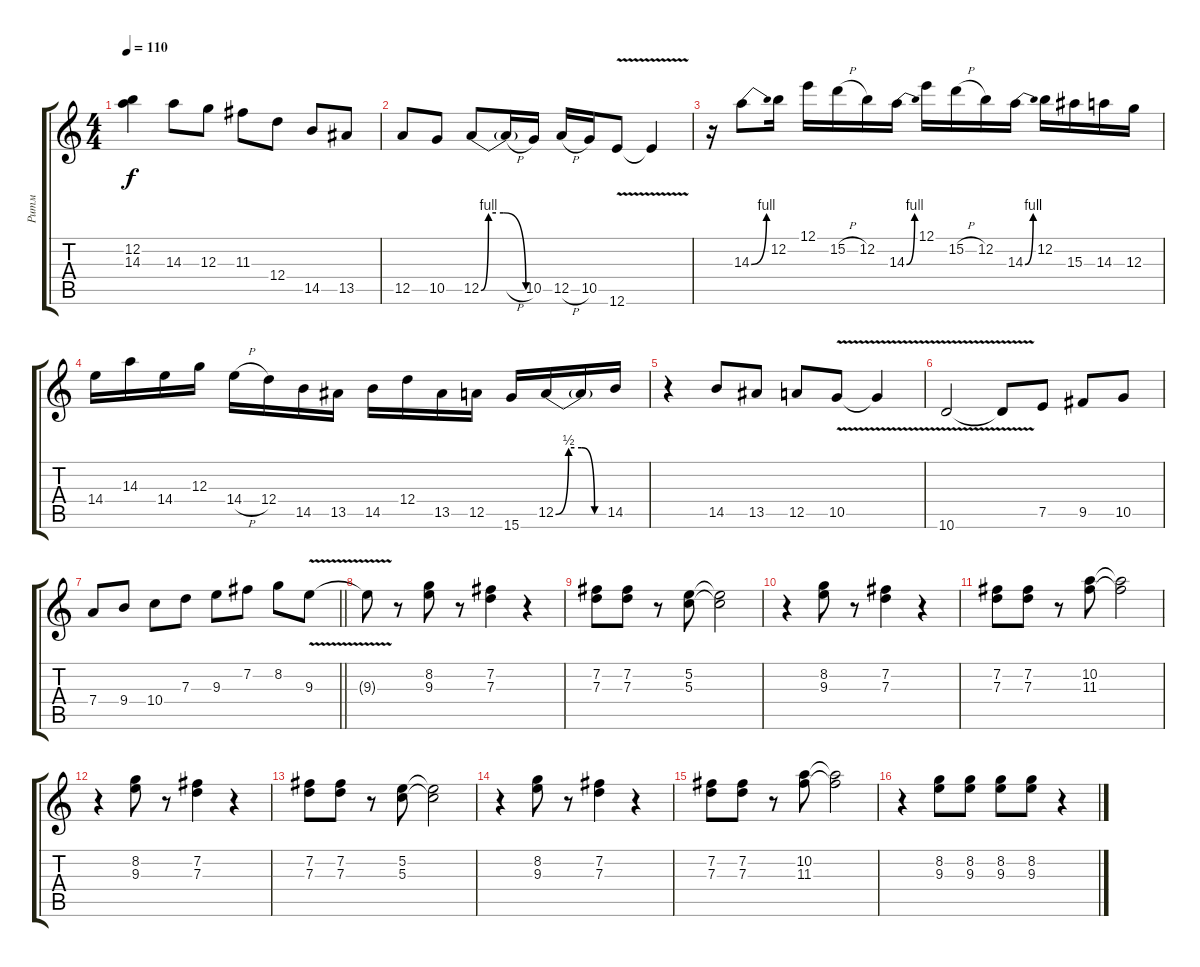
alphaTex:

\track ("Ритм" "Ритм") {instrument distortionguitar}
\staff {score tabs}
\tuning (E4 B3 G3 D3 A2 E2) {hide}
\ts (4 4)
\tempo 110
\clef g2
\ks c
(12.2{t} 14.3{t}).4{dy f} 14.3.8 12.3.8 11.3.8 12.4.8 14.5.8 13.5.8 |
12.5.8 10.5.8 12.5{be (custom 0 0 10 4 20 4 30 4 60 0)}.8 12.5{h t}.16 10.5.16 12.5{h}.16 10.5.16 12.6{v}.8 12.6{t}.4 |
r.16 14.3{be (bend 0 0 60 4)}.8 12.2.16 12.1.16 15.2{h}.16 12.2.16 14.3{be (bend 0 0 60 4)}.16 12.1.16 15.2{h}.16 12.2.16 14.3{be (bend 0 0 60 4)}.16 12.2.16 15.3.16 14.3.16 12.3.16 |
14.4.16 14.3.16 14.4.16 12.3.16 14.4{h}.16 12.4.16 14.5.16 13.5.16 14.5.16 12.4.16 13.5.16 12.5.16 15.6.16 12.5{be (custom 0 0 15 2 30 2 45 0 60 0)}.16 12.5{t}.16 14.5.16 |
r.4 14.5.8 13.5.8 12.5.8 10.5{v}.8 10.5{t}.4 |
10.6{v}.2 10.6{t}.8 7.5.8 9.5.8 10.5.8 |
\barLineRight lightlight
7.4.8 9.4.8 10.4.8 7.3.8 9.3.8 7.2.8 8.2.8 9.3{v}.8 |
9.3{t}.8 r.8 (8.2 9.3).8 r.8 (7.2 7.3).4 r.4 |
(7.2 7.3).8 (7.2 7.3).8 r.8 (5.2 5.3).8 (5.2{t} 5.3{t}).2 |
r.4 (8.2 9.3).8 r.8 (7.2 7.3).4 r.4 |
(7.2 7.3).8 (7.2 7.3).8 r.8 (10.2 11.3).8 (10.2{t} 11.3{t}).2 |
r.4 (8.2 9.3).8 r.8 (7.2 7.3).4 r.4 |
(7.2 7.3).8 (7.2 7.3).8 r.8 (5.2 5.3).8 (5.2{t} 5.3{t}).2 |
r.4 (8.2 9.3).8 r.8 (7.2 7.3).4 r.4 |
(7.2 7.3).8 (7.2 7.3).8 r.8 (10.2 11.3).8 (10.2{t} 11.3{t}).2 |
r.4 (8.2 9.3).8 (8.2 9.3).8 (8.2 9.3).8 (8.2 9.3).8 r.4
